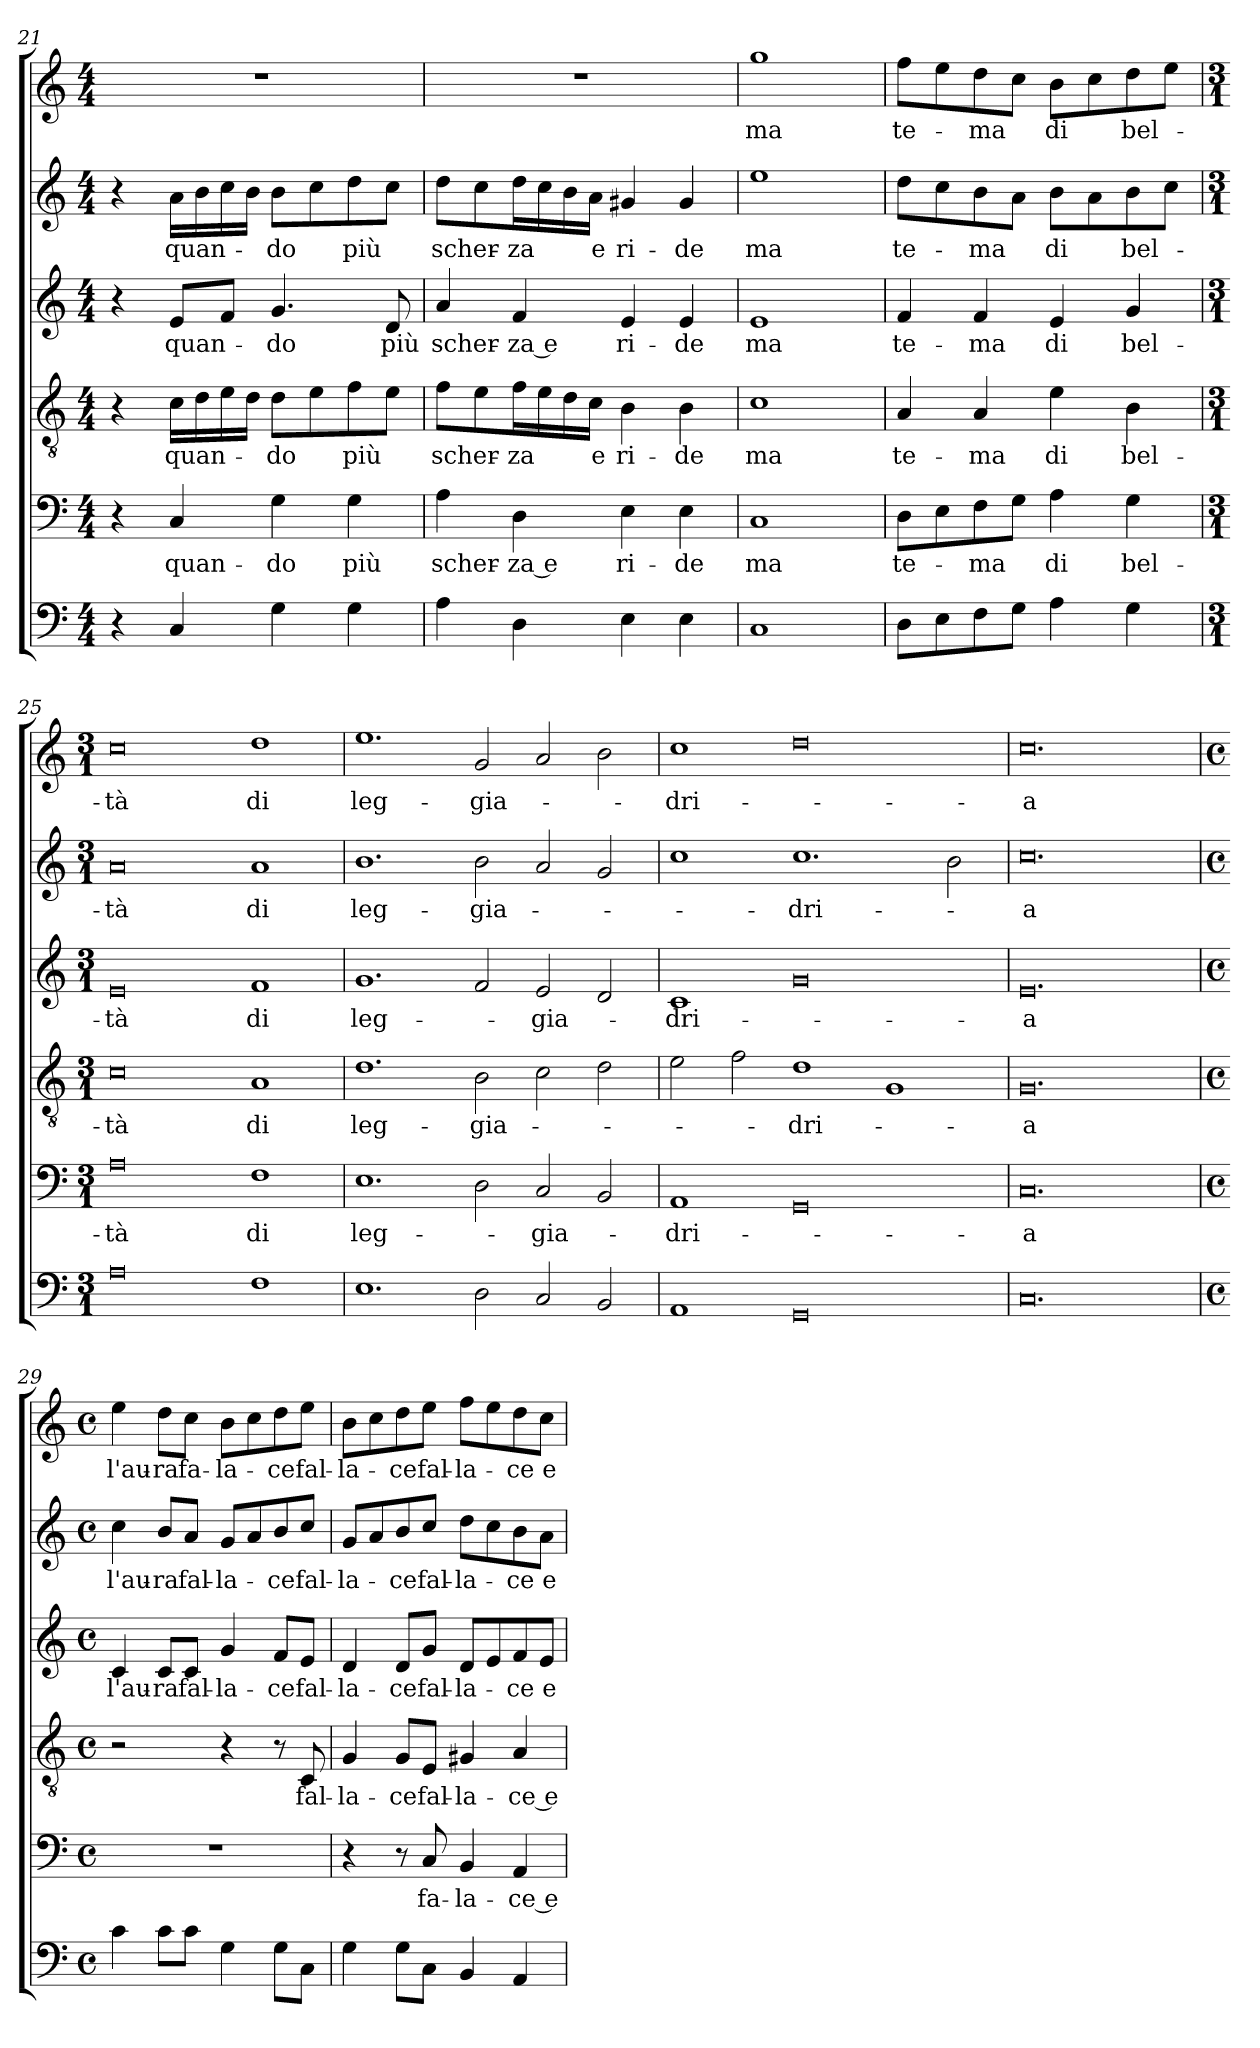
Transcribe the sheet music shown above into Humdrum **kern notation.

**kern	**kern	**text	**kern	**text	**kern	**text	**kern	**text	**kern	**text
*part6	*part5	*part5	*part4	*part4	*part3	*part3	*part2	*part2	*part1	*part1
*staff6	*staff5	*staff5	*staff4	*staff4	*staff3	*staff3	*staff2	*staff2	*staff1	*staff1
!!LO:LB:g=z
*clefF4	*clefF4	*	*clefGv2	*	*clefG2	*	*clefG2	*	*clefG2	*
*k[]	*k[]	*	*k[]	*	*k[]	*	*k[]	*	*k[]	*
*C:	*C:	*	*C:	*	*C:	*	*C:	*	*C:	*
*M4/4	*M4/4	*	*M4/4	*	*M4/4	*	*M4/4	*	*M4/4	*
=21	=21	=21	=21	=21	=21	=21	=21	=21	=21	=21
4r	4r	.	4r	.	4r	.	4r	.	1r	.
!	!	!LO:LY:b	!	!LO:LY:b	!	!LO:LY:b	!	!LO:LY:b	!	!
4C/	4C/	quan-	16c\LL	quan-	8e/L	quan-	16a\LL	quan-	.	.
.	.	.	16d\	.	.	.	16b\	.	.	.
.	.	.	16e\	.	8f/J	.	16cc\	.	.	.
.	.	.	16d\JJ	.	.	.	16b\JJ	.	.	.
!	!	!LO:LY:b	!	!LO:LY:b	!	!LO:LY:b	!	!LO:LY:b	!	!
4G\	4G\	-do	8d\L	-do	4.g/	-do	8b\L	-do	.	.
.	.	.	8e\	.	.	.	8cc\	.	.	.
!	!	!LO:LY:b	!	!LO:LY:b	!	!	!	!LO:LY:b	!	!
4G\	4G\	più	8f\	più	.	.	8dd\	più	.	.
!	!	!	!	!	!	!LO:LY:b	!	!	!	!
.	.	.	8e\J	.	8d/	più	8cc\J	.	.	.
=22	=22	=22	=22	=22	=22	=22	=22	=22	=22	=22
!	!	!LO:LY:b	!	!LO:LY:b	!	!LO:LY:b	!	!LO:LY:b	!	!
4A\	4A\	scher-	8f\L	scher-	4a/	scher-	8dd\L	scher-	1r	.
.	.	.	8e\	.	.	.	8cc\	.	.	.
!	!	!LO:LY:b	!	!LO:LY:b	!	!LO:LY:b	!	!LO:LY:b	!	!
4D\	4D\	-za e	16f\L	-za	4f/	-za e	16dd\L	-za	.	.
.	.	.	16e\	.	.	.	16cc\	.	.	.
.	.	.	16d\	.	.	.	16b\	.	.	.
!	!	!	!	!LO:LY:b	!	!	!	!LO:LY:b	!	!
.	.	.	16c\JJ	e	.	.	16a\JJ	e	.	.
!	!	!LO:LY:b	!	!LO:LY:b	!	!LO:LY:b	!	!LO:LY:b	!	!
4E\	4E\	ri-	4B\	ri-	4e/	ri-	4g#X/	ri-	.	.
!	!	!LO:LY:b	!	!LO:LY:b	!	!LO:LY:b	!	!LO:LY:b	!	!
4E\	4E\	-de	4B\	-de	4e/	-de	4g#/	-de	.	.
=23	=23	=23	=23	=23	=23	=23	=23	=23	=23	=23
!	!	!LO:LY:b	!	!LO:LY:b	!	!LO:LY:b	!	!LO:LY:b	!	!LO:LY:b
1C	1C	ma	1c	ma	1e	ma	1ee	ma	1gg	ma
=24	=24	=24	=24	=24	=24	=24	=24	=24	=24	=24
!	!	!LO:LY:b	!	!LO:LY:b	!	!LO:LY:b	!	!LO:LY:b	!	!LO:LY:b
8D\L	8D\L	te-	4A/	te-	4f/	te-	8dd\L	te-	8ff\L	te-
8E\	8E\	.	.	.	.	.	8cc\	.	8ee\	.
!	!	!LO:LY:b	!	!LO:LY:b	!	!LO:LY:b	!	!LO:LY:b	!	!LO:LY:b
8F\	8F\	-ma	4A/	-ma	4f/	-ma	8b\	-ma	8dd\	-ma
8G\J	8G\J	.	.	.	.	.	8a\J	.	8cc\J	.
!	!	!LO:LY:b	!	!LO:LY:b	!	!LO:LY:b	!	!LO:LY:b	!	!LO:LY:b
4A\	4A\	di	4e\	di	4e/	di	8b\L	di	8b\L	di
.	.	.	.	.	.	.	8a\	.	8cc\	.
!	!	!LO:LY:b	!	!LO:LY:b	!	!LO:LY:b	!	!LO:LY:b	!	!LO:LY:b
4G\	4G\	bel-	4B\	bel-	4g/	bel-	8b\	bel-	8dd\	bel-
.	.	.	.	.	.	.	8cc\J	.	8ee\J	.
!!LO:PB:g=z
=25	=25	=25	=25	=25	=25	=25	=25	=25	=25	=25
*M3/1	*M3/1	*	*M3/1	*	*M3/1	*	*M3/1	*	*M3/1	*
!	!	!LO:LY:b	!	!LO:LY:b	!	!LO:LY:b	!	!LO:LY:b	!	!LO:LY:b
0A	0A	-tà	0c	-tà	0e	-tà	0a	-tà	0cc	-tà
!	!	!LO:LY:b	!	!LO:LY:b	!	!LO:LY:b	!	!LO:LY:b	!	!LO:LY:b
1F	1F	di	1A	di	1f	di	1a	di	1dd	di
=26	=26	=26	=26	=26	=26	=26	=26	=26	=26	=26
!	!	!LO:LY:b	!	!LO:LY:b	!	!LO:LY:b	!	!LO:LY:b	!	!LO:LY:b
1.E	1.E	leg-	1.d	leg-	1.g	leg-	1.b	leg-	1.ee	leg-
!	!	!	!	!LO:LY:b	!	!	!	!LO:LY:b	!	!LO:LY:b
2D\	2D\	.	2B\	-gia-	2f/	.	2b\	-gia-	2g/	-gia-
!	!	!LO:LY:b	!	!	!	!LO:LY:b	!	!	!	!
2C/	2C/	-gia-	2c\	.	2e/	-gia-	2a/	.	2a/	.
2BB/	2BB/	.	2d\	.	2d/	.	2g/	.	2b\	.
=27	=27	=27	=27	=27	=27	=27	=27	=27	=27	=27
!	!	!LO:LY:b	!	!	!	!LO:LY:b	!	!	!	!LO:LY:b
1AA	1AA	-dri-	2e\	.	1c	-dri-	1cc	.	1cc	-dri-
.	.	.	2f\	.	.	.	.	.	.	.
!	!	!	!	!LO:LY:b	!	!	!	!LO:LY:b	!	!
0GG	0GG	.	1d	-dri-	0g	.	1.cc	-dri-	0dd	.
.	.	.	1G	.	.	.	.	.	.	.
.	.	.	.	.	.	.	2b\	.	.	.
=28	=28	=28	=28	=28	=28	=28	=28	=28	=28	=28
!	!	!LO:LY:b	!	!LO:LY:b	!	!LO:LY:b	!	!LO:LY:b	!	!LO:LY:b
0.C	0.C	-a	0.G	-a	0.e	-a	0.cc	-a	0.cc	-a
!!LO:LB:g=z
=29	=29	=29	=29	=29	=29	=29	=29	=29	=29	=29
*M4/4	*M4/4	*	*M4/4	*	*M4/4	*	*M4/4	*	*M4/4	*
*met(c)	*met(c)	*	*met(c)	*	*met(c)	*	*met(c)	*	*met(c)	*
!	!	!	!	!	!	!LO:LY:b	!	!LO:LY:b	!	!LO:LY:b
4c\	1r	.	2r	.	4c/	l'au-	4cc\	l'au-	4ee\	l'au-
!	!	!	!	!	!	!LO:LY:b	!	!LO:LY:b	!	!LO:LY:b
8c\L	.	.	.	.	8c/L	-ra	8b/L	-ra	8dd\L	-ra
!	!	!	!	!	!	!LO:LY:b	!	!LO:LY:b	!	!LO:LY:b
8c\J	.	.	.	.	8c/J	fal-	8a/J	fal-	8cc\J	fa-
!	!	!	!	!	!	!LO:LY:b	!	!LO:LY:b	!	!LO:LY:b
4G\	.	.	4r	.	4g/	-la-	8g/L	-la-	8b\L	-la-
.	.	.	.	.	.	.	8a/	.	8cc\	.
!	!	!	!	!	!	!LO:LY:b	!	!LO:LY:b	!	!LO:LY:b
8G\L	.	.	8r	.	8f/L	-ce	8b/	-ce	8dd\	-ce
!	!	!	!	!LO:LY:b	!	!LO:LY:b	!	!LO:LY:b	!	!LO:LY:b
8C\J	.	.	8C/	fal-	8e/J	fal-	8cc/J	fal-	8ee\J	fal-
=30	=30	=30	=30	=30	=30	=30	=30	=30	=30	=30
!	!	!	!	!LO:LY:b	!	!LO:LY:b	!	!LO:LY:b	!	!LO:LY:b
4G\	4r	.	4G/	-la-	4d/	-la-	8g/L	-la-	8b\L	-la-
.	.	.	.	.	.	.	8a/	.	8cc\	.
!	!	!	!	!LO:LY:b	!	!LO:LY:b	!	!LO:LY:b	!	!LO:LY:b
8G\L	8r	.	8G/L	-ce	8d/L	-ce	8b/	-ce	8dd\	-ce
!	!	!LO:LY:b	!	!LO:LY:b	!	!LO:LY:b	!	!LO:LY:b	!	!LO:LY:b
8C\J	8C/	fa-	8E/J	fal-	8g/J	fal-	8cc/J	fal-	8ee\J	fal-
!	!	!LO:LY:b	!	!LO:LY:b	!	!LO:LY:b	!	!LO:LY:b	!	!LO:LY:b
4BB/	4BB/	-la-	4G#X/	-la-	8d/L	-la-	8dd\L	-la-	8ff\L	-la-
.	.	.	.	.	8e/	.	8cc\	.	8ee\	.
!	!	!LO:LY:b	!	!LO:LY:b	!	!LO:LY:b	!	!LO:LY:b	!	!LO:LY:b
4AA/	4AA/	-ce e	4A/	-ce e	8f/	-ce	8b\	-ce	8dd\	-ce
!	!	!	!	!	!	!LO:LY:b	!	!LO:LY:b	!	!LO:LY:b
.	.	.	.	.	8e/J	e	8a\J	e	8cc\J	e
=	=	=	=	=	=	=	=	=	=	=
*-	*-	*-	*-	*-	*-	*-	*-	*-	*-	*-
